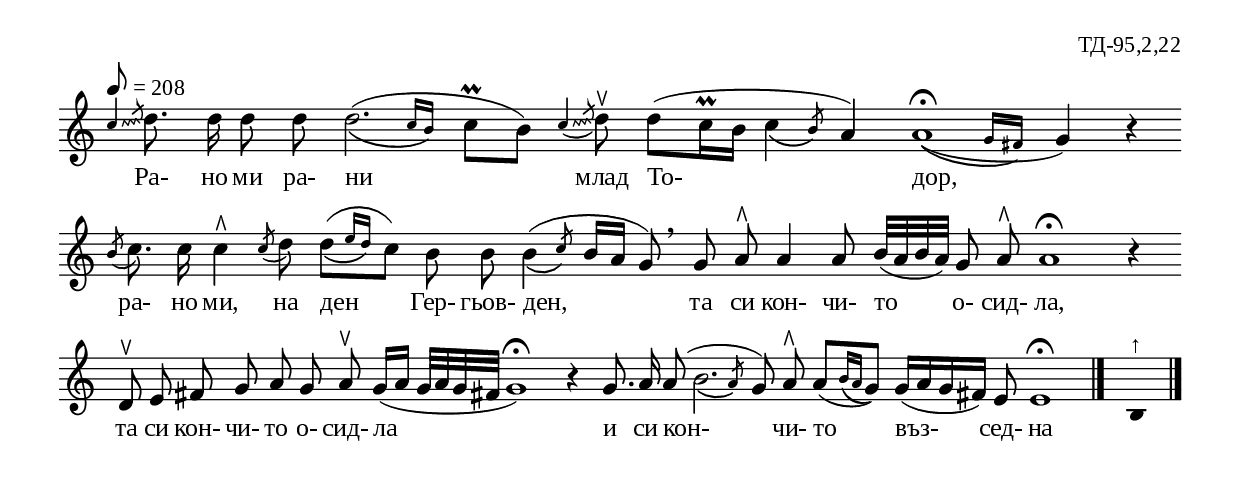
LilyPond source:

%{
td_095_2_22
%}

\include "td-preamble.ly"

\score {
\relative c'' {
\tempo 8 = 208
\cadenzaOn
\override Glissando #'style = #'zigzag
\phrasingSlurDown
\noteF \grace { \stdB c8\glissando \stdE } 
d8. d16\noBeam d8 d\noBeam \afterGrace d2.(\( { c16[ b]\) }
c8\prall[ b]) \noteF \acciaccatura c8\glissando d^\ltoe\noBeam d[( c16\prall b]
\afterGrace c4\( { \stdB b8\) \stdE } a4) \afterGrace a1\fermata(\( { g16[ fis]\) } g4) r
\bar ""
\acciaccatura b8 c8. c16\noBeam c4^\rtoe \acciaccatura c8 d 
\afterGrace d([\( { e16[ d]\) } c8]) b8 b\noBeam \afterGrace b4(\( { \stdB c8\) \stdE }
b16[ a] g8\noBeam) \breathe
\bar ""
g8 a\noBeam^\rtoe a4 a8\noBeam b32[( a b a]) g8 a^\rtoe\noBeam a1\fermata r4
\bar ""
d,8^\ltoe e\noBeam fis! g\noBeam a g\noBeam a^\ltoe\noBeam g16[( a] g32[ a g fis!] g1\fermata) r4 
\bar ""
g8. a16\noBeam a8( \afterGrace b2.\( { \stdB a8\) \stdE } g\noBeam) a^\rtoe 
a[( \grace { b16[\( a] } g8\)])
g16[( a g fis!]) e8\noBeam e1\fermata
 \bar "|." 
s4 \fixB b^"↑"
\bar "|."  
}
\addlyrics { Ра- но ми ра- ни млад То- дор, ра- но ми, на ден Гер- гьов- ден,
та си кон- чи- то о- сид- ла, та си кон- чи- то о- сид- ла и си кон- чи- то
въз- сед- на }
%
\layout {
   \context { 
	    \Staff \remove "Time_signature_engraver" } 
  indent = #0
  line-width = 190\mm
  ragged-right=##f
}
%
\midi { 
	\context {
		\Score tempoWholesPerMinute = #(ly:make-moment 208 8)
		}
	}
}
%
\header{
  opus = "ТД-95,2,22"
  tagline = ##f
}


